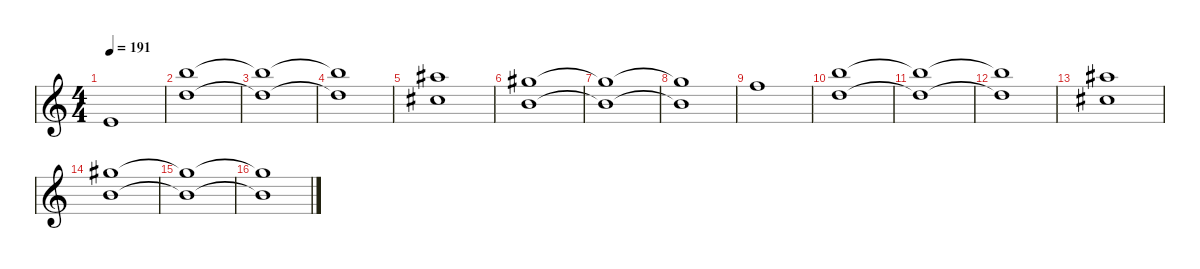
\defaultSystemsLayout 4
\hideDynamics
\bracketExtendMode nobrackets
\singleTrackTrackNamePolicy hidden
\multiTrackTrackNamePolicy hidden
\firstSystemTrackNameMode fullname
\firstSystemTrackNameOrientation horizontal
\otherSystemsTrackNameOrientation horizontal
\track ("Nanotron" "vln.") {instrument stringensemble1}
\staff {score}
\tuning (E4 B3 G3 D3 A2 E2 B1)
\ts (4 4)
\tempo 191
\clef g2
\ks c
9.3{t}.1{dy f beam Up} |
(19.1 19.3).1{beam Down} |
(19.1{t} 19.3{t}).1{beam Down} |
(19.1{t} 19.3{t}).1{beam Down} |
(18.1{acc #} 18.3{acc #}).1{beam Down} |
(16.1{acc #} 16.3).1{beam Down} |
(16.1{t acc #} 16.3{t}).1{beam Down} |
(16.1{t acc #} 16.3{t}).1{beam Down} |
13.1.1{beam Down} |
(19.1 19.3).1{beam Down} |
(19.1{t} 19.3{t}).1{beam Down} |
(19.1{t} 19.3{t}).1{beam Down} |
(18.1{acc #} 18.3{acc #}).1{beam Down} |
(16.1{acc #} 16.3).1{beam Down} |
(16.1{t acc #} 16.3{t}).1{beam Down} |
(16.1{t acc #} 16.3{t}).1{beam Down}
